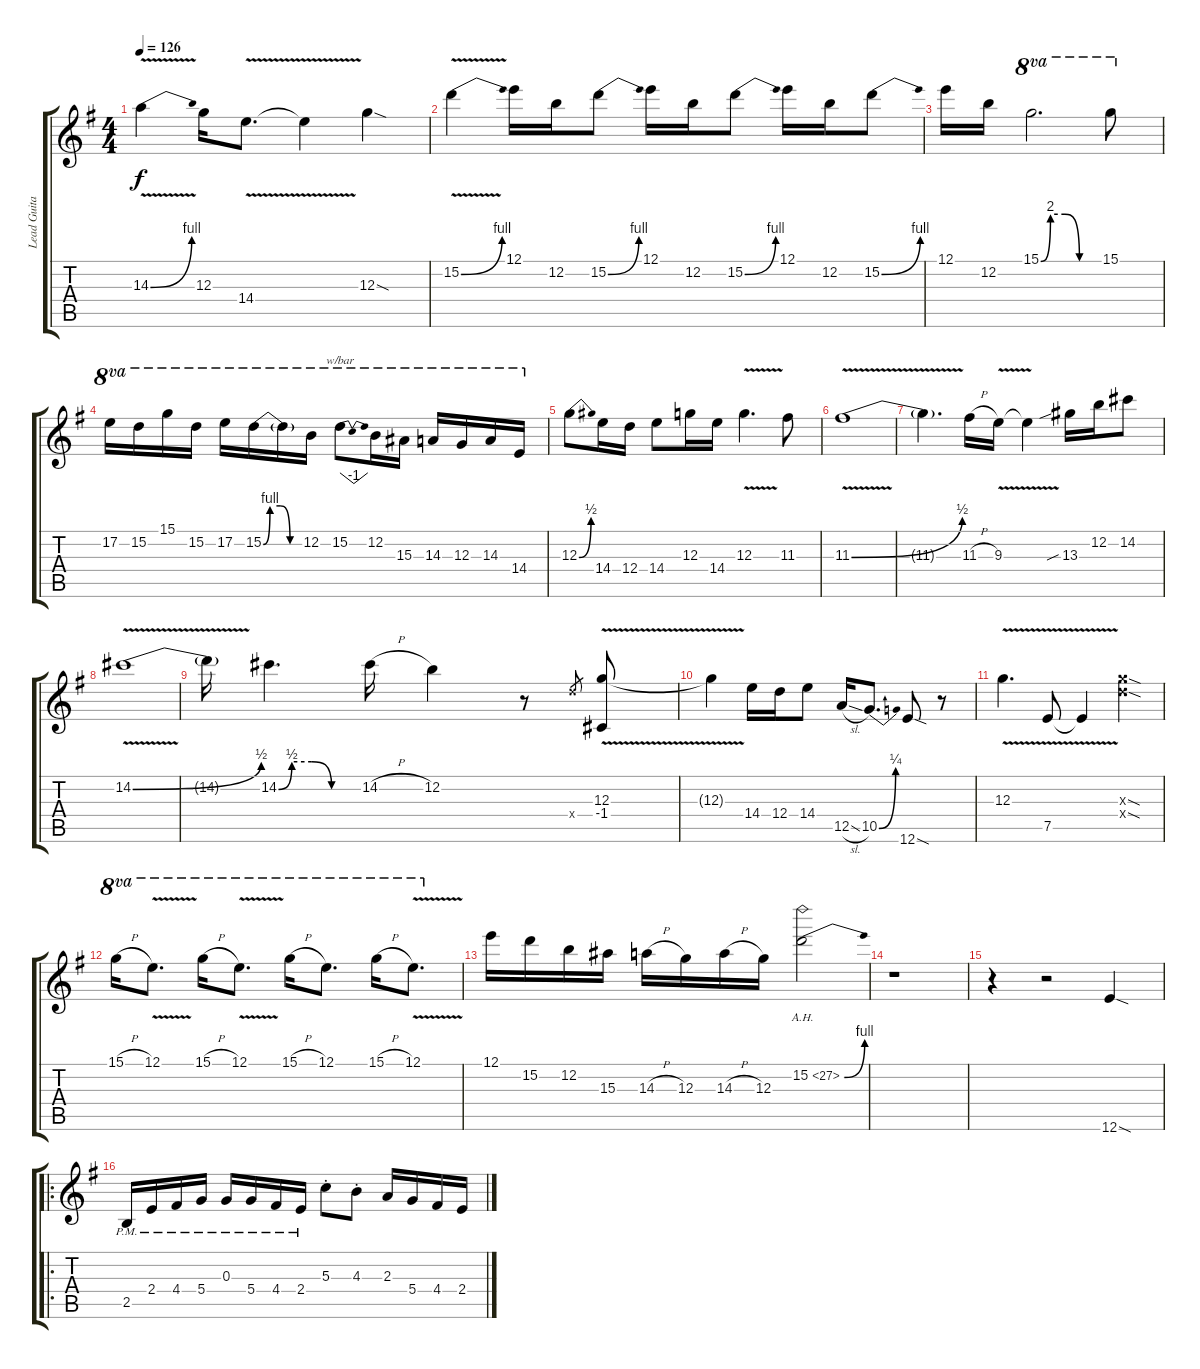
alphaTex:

\track ("Lead Guitar 1" "Lead Guita") {instrument distortionguitar}
\staff {score tabs}
\tuning (E4 B3 G3 D3 A2 E2) {hide}
\ts (4 4)
\tempo 126
\clef g2
\ks g
14.3{be (bend 0 0 60 4) v}.4{dy f} 12.3.16 14.4{v}.8{d} 14.4{t}.4 12.3{sod}.4 |
15.2{be (bend 0 0 60 4) v}.4 12.1.16 12.2.16 15.2{be (bend 0 0 60 4)}.8 12.1.16 12.2.16 15.2{be (bend 0 0 60 4)}.8 12.1.16 12.2.16 15.2{be (bend 0 0 60 4)}.8 |
12.1.16 12.2.16 15.1{be (custom 0 0 10 8 25 8 40 0 60 0)}.2{d ot 8va} 15.1.8{ot 8va} |
17.2.16{ot 8va} 15.2.16{ot 8va} 15.1.16{ot 8va} 15.2.16{ot 8va} 17.2.16{ot 8va} 15.2{be (custom 0 0 10 4 25 4 40 0 60 0)}.16{ot 8va} 15.2{t}.16{ot 8va} 12.2.16{ot 8va} 15.2.8{tbe (dip default 0 0 30 -4 60 0) ot 8va} 12.2.16{ot 8va} 15.3.16{ot 8va} 14.3.16{ot 8va} 12.3.16{ot 8va} 14.3.16{ot 8va} 14.4.16{ot 8va} |
12.3{be (bend 0 0 60 2)}.8 14.4.16 12.4.16 14.4.8 12.3.16 14.4.16 12.3{v}.4{d} 11.3.8 |
11.3{be (bend 0 0 60 2) v}.1 |
11.3{t}.4{d} 11.3{h}.16 9.3{v}.16 9.3{v t}.4 13.3{sib}.16 12.2.16 14.2.8 |
14.2{be (bend 0 0 60 2) v}.1 |
14.2{t}.16 14.2{be (custom 0 0 10 2 25 2 40 0 60 0)}.4{d} 14.2{h}.16 12.2.4 r.8 12.4{x}.8{gr} (12.3{v} -1.4).8 |
12.3{v t}.4 14.4.16 12.4.16 14.4.8 12.5{sl}.16 10.5{be (bend 0 0 60 1)}.8{d} 12.6{sod}.8 r.8 |
12.3{v}.4{d} 7.5{v}.8 7.5{v t}.4 (12.3{sod x} 12.4{sod x}).4 |
15.1{h}.16{ot 8va} 12.1{v}.8{d ot 8va} 15.1{h}.16{ot 8va} 12.1{v}.8{d ot 8va} 15.1{h}.16{ot 8va} 12.1.8{d ot 8va} 15.1{h}.16{ot 8va} 12.1{v}.8{d ot 8va} |
12.1.16 15.2.16 12.2.16 15.3.16 14.3{h}.16 12.3.16 14.3{h}.16 12.3.16 15.2{be (bend 0 0 60 4) ah 12}.2 |
r.1 |
r.4 r.2 12.6{sod}.4{instrument distortionguitar} |
\ro
2.5{pm}.16 2.4{pm}.16 4.4{pm}.16 5.4{pm}.16 0.3{pm}.16 5.4{pm}.16 4.4{pm}.16 2.4{pm}.16 5.3{st}.8 4.3{st}.8 2.3.16 5.4.16 4.4.16 2.4.16
